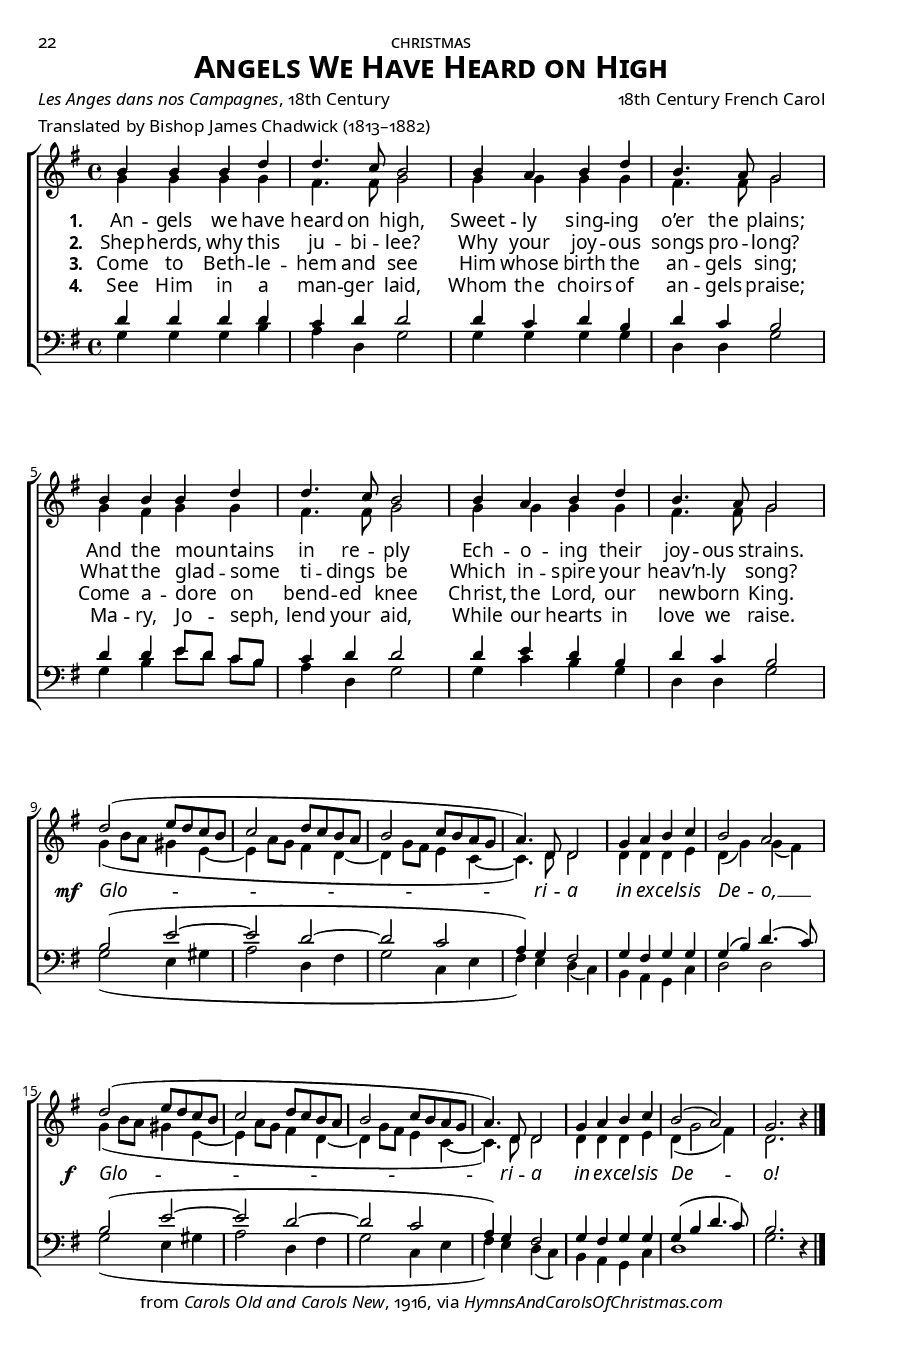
\version "2.14.2"
\include "../util.ly"
\header {
  title = \markup{\override #'(font-name . "Garamond Premier Pro Semibold"){ \abs-fontsize #15 \smallCapsOldStyle"Angels We Have Heard on High"}}
  poet = \markup\concat{\italic"Les Anges dans nos Campagnes" \oldStyleNum", 18th Century"}
  meter = \markup\oldStyleNum"Translated by Bishop James Chadwick (1813–1882)"
  composer = \markup\oldStyleNum"18th Century French Carol"
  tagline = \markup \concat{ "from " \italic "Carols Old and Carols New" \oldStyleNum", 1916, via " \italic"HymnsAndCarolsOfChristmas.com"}
}
\paper {
  paper-height = 9\in
  paper-width = 6\in
  indent = 0\in
  %system-system-spacing = #'((basic-distance . 10) (padding . 0))
  %system-system-spacing =
  %  #'((basic-distance . 0)
  %     (minimum-distance . 0)
  %     (padding . -0.35)
  %     (stretchability . 100))
  ragged-last-bottom = ##f
  ragged-bottom = ##f
  two-sided = ##t
  inner-margin = 0.5\in
  outer-margin = 0.25\in
  top-margin = 0.25\in
  bottom-margin = 0.25\in
  first-page-number = #022
  print-first-page-number = ##t
  headerLine = \markup{\override #'(font-name . "Garamond Premier Pro") \smallCapsOldStyle"christmas"}
  oddHeaderMarkup = \markup\fill-line{
     \override #'(font-name . "Garamond Premier Pro")\abs-fontsize #8.5
     \combine 
        \fill-line{"" \on-the-fly #print-page-number-check-first
        \oldStylePageNum""
        }
        \fill-line{\headerLine}
  }
  evenHeaderMarkup = \markup {
     \override #'(font-name . "Garamond Premier Pro")\abs-fontsize #8.5
     \combine
        \on-the-fly #print-page-number-check-first
        \oldStylePageNum""
        \fill-line{\headerLine}
  }
}
#(set-global-staff-size 15) \paper{ #(define fonts (make-pango-font-tree "GoudyOlSt BT" "Garamond Premier Pro" "Garamond Premier Pro" (/ 15 20))) }
global = {
  \key g \major
  \time 4/4
  \autoBeamOff
  \override DynamicLineSpanner #'staff-padding = #0.0
  \override DynamicLineSpanner #'Y-extent = #'(1 . -0.5)
}

sopMusic = \relative c'' {
  b4 b b d |
  d4. c8 b2 |
  b4 a b d |
  b4. a8 g2 |

  b4 b b d |
  d4. c8 b2 |
  b4 a b d |
  b4. a8 g2 |
  
  \break
  d'2( e8[ d c b] |
  c2 d8[ c b a] |
  b2 c8[ b a g] |
  a4.) d,8 d2 |
  
  g4 a b c |
  b2 a | \break
  d2( e8[ d c b] |
  c2 d8[ c b a] |
  
  b2 c8[ b a g] |
  a4.) d,8 d2 |
  g4 a b c |
  b2( a) |
  g2. b4\rest \bar "|."
}
sopWords = \lyricmode {
  
}

altoMusic = \relative c'' {
  g4 g g g |
  fis4. fis8 g2 |
  g4 g g g |
  fis4. fis8 g2 |
  
  g4 fis g g |
  fis4. fis8 g2 |
  g4 g g g |
  fis4. fis8 g2 |

  g4( b8[ a] gis4 e~ |
  e a8[ g] fis4 d~ |
  d g8[ fis] e4 c~ |
  c4.) d8 d2 |
  
  d4 d d e |
  d( g) g( fis) |
  g4( b8[ a] gis4 e~ |
  e a8[ g] fis4 d~ |
  
  d g8[ fis] e4 c~ |
  c4.) d8 d2 |
  d4 d d e |
  d( g2 fis4) |
  d2. s4 \bar "|."
}
altoWords = {
  \dropLyricsV
  \lyricmode {
    \set stanza = #"1. "
    An -- gels we have heard on high,
    Sweet -- ly sing -- ing o’er the plains;
    And the moun -- tains in re -- ply
    Ech -- o -- ing their joy -- ous strains.
  }
  \raiseLyrics
  \set stanza = \markup\dynamic"mf  "
  \lyricmode {
    \markup\italic Glo -- \markup\italic ri -- \markup\italic a \markup\italic in \markup\italic ex -- \markup\italic cel -- \markup\italic sis \markup\italic De -- \markup\italic o, __
  }
  \set stanza = \markup\dynamic"f   "
  \lyricmode {
    \markup\italic Glo -- \markup\italic ri -- \markup\italic a \markup\italic in \markup\italic ex -- \markup\italic cel -- \markup\italic sis \markup\italic De -- \markup\italic o!
  }
}
altoWordsII = \lyricmode {
  \dropLyricsV
  \set stanza = #"2. "
  Shep -- herds, why this ju -- bi -- lee?
  Why your joy -- ous songs pro -- long?
  What the glad -- some ti -- dings be
  Which in -- spire your heav’n -- ly song?
}
altoWordsIII = \lyricmode {
  \dropLyricsV
  \set stanza = #"3. "
  Come to Beth -- le -- hem and see
  Him whose birth the an -- gels sing;
  Come a -- dore on bend -- ed knee
  Christ, the Lord, our new -- born King.
}
altoWordsIV = \lyricmode {
  \dropLyricsV
  \set stanza = #"4. "
  See Him in a man -- ger laid,
  Whom the choirs of an -- gels praise;
  Ma -- ry, Jo -- seph, lend your aid,
  While our hearts in love we raise.
}

tenorMusic = \relative c' {
  d4 d d d |
  c d d2 |
  d4 c d b |
  d c b2 |
  
  d4 d e8[ d] c[ b] 
  c4 d d2 |
  d4 e d b |
  d c b2 |
  
  b2( e~ |
  e d~ |
  d c |
  a4) g fis2 |
  
  g4 fis g g |
  g( b) d4.( c8) |
  b2( e~ |
  e d~ |
  
  d c |
  a4) g fis2 |
  g4 fis g g |
  g( b d4. c8) |
  b2. s4 \bar "|."
}
tenorWords = \lyricmode {

}

bassMusic = \relative c' {
  g4 g g b |
  a d, g2 |
  g4 g g g |
  d d g2 |
  
  g4 b e8[ d] c[ b] |
  a4 d, g2 |
  g4 c b g |
  d d g2 |
  
  g2( e4 gis |
  a2 d,4 fis |
  g2 c,4 e |
  fis) e d( c) |
  
  b a g c |
  d2 d |
  g2( e4 gis |
  a2 d,4 fis |
  
  g2 c,4 e |
  fis) e d( c) |
  b a g c |
  d1 |
  g2. d4\rest \bar "|."
}
bassWords = \lyricmode {

}

\score {
  <<
   \new ChoirStaff <<
%    \new Lyrics = sopranos \with { \override VerticalAxisGroup #'nonstaff-relatedstaff-spacing = #'((basic-distance . 1)) }
    \new Staff = women <<
      \new Voice = "sopranos" { \voiceOne << \global \sopMusic >> }
      \new Voice = "altos" { \voiceTwo << \global \altoMusic >> }
    >>
   \new Staff = men <<
      \clef bass
      \new Voice = "tenors" { \voiceOne << \global \tenorMusic >> }
      \new Voice = "basses" { \voiceTwo << \global \bassMusic >> }
    >>
    \new Lyrics \with { alignAboveContext = #"women" } \lyricsto "tenors" \sopWords
    \new Lyrics = "altosIV"  \with { alignBelowContext = #"women" } \lyricsto "tenors" \altoWordsIV
    \new Lyrics = "altosIII"  \with { alignBelowContext = #"women" } \lyricsto "tenors" \altoWordsIII
    \new Lyrics = "altosII"  \with { alignBelowContext = #"women" } \lyricsto "tenors" \altoWordsII
    \new Lyrics = "altos"  \with { alignBelowContext = #"women" } \lyricsto "tenors" \altoWords
    \new Lyrics \with { alignAboveContext = #"men" \override VerticalAxisGroup #'nonstaff-relatedstaff-spacing = #'((basic-distance . 1)) } \lyricsto "tenors" \tenorWords
    \new Lyrics \with { alignBelowContext = #"men" \override VerticalAxisGroup #'nonstaff-relatedstaff-spacing = #'((basic-distance . 1)) } \lyricsto "basses" \bassWords
  >>
%    \new PianoStaff << \new Staff { \new Voice { \pianoRH } } \new Staff { \clef "bass" \pianoLH } >>
  >>
  \layout {
    \context {
      \Score
      \override SpacingSpanner #'base-shortest-duration = #(ly:make-moment 1 2)
      \override SpacingSpanner #'common-shortest-duration = #(ly:make-moment 1 2)
    }
    \context {
      % Remove all empty staves
      % \Staff \RemoveEmptyStaves \override VerticalAxisGroup #'remove-first = ##t
    }
  }
}
